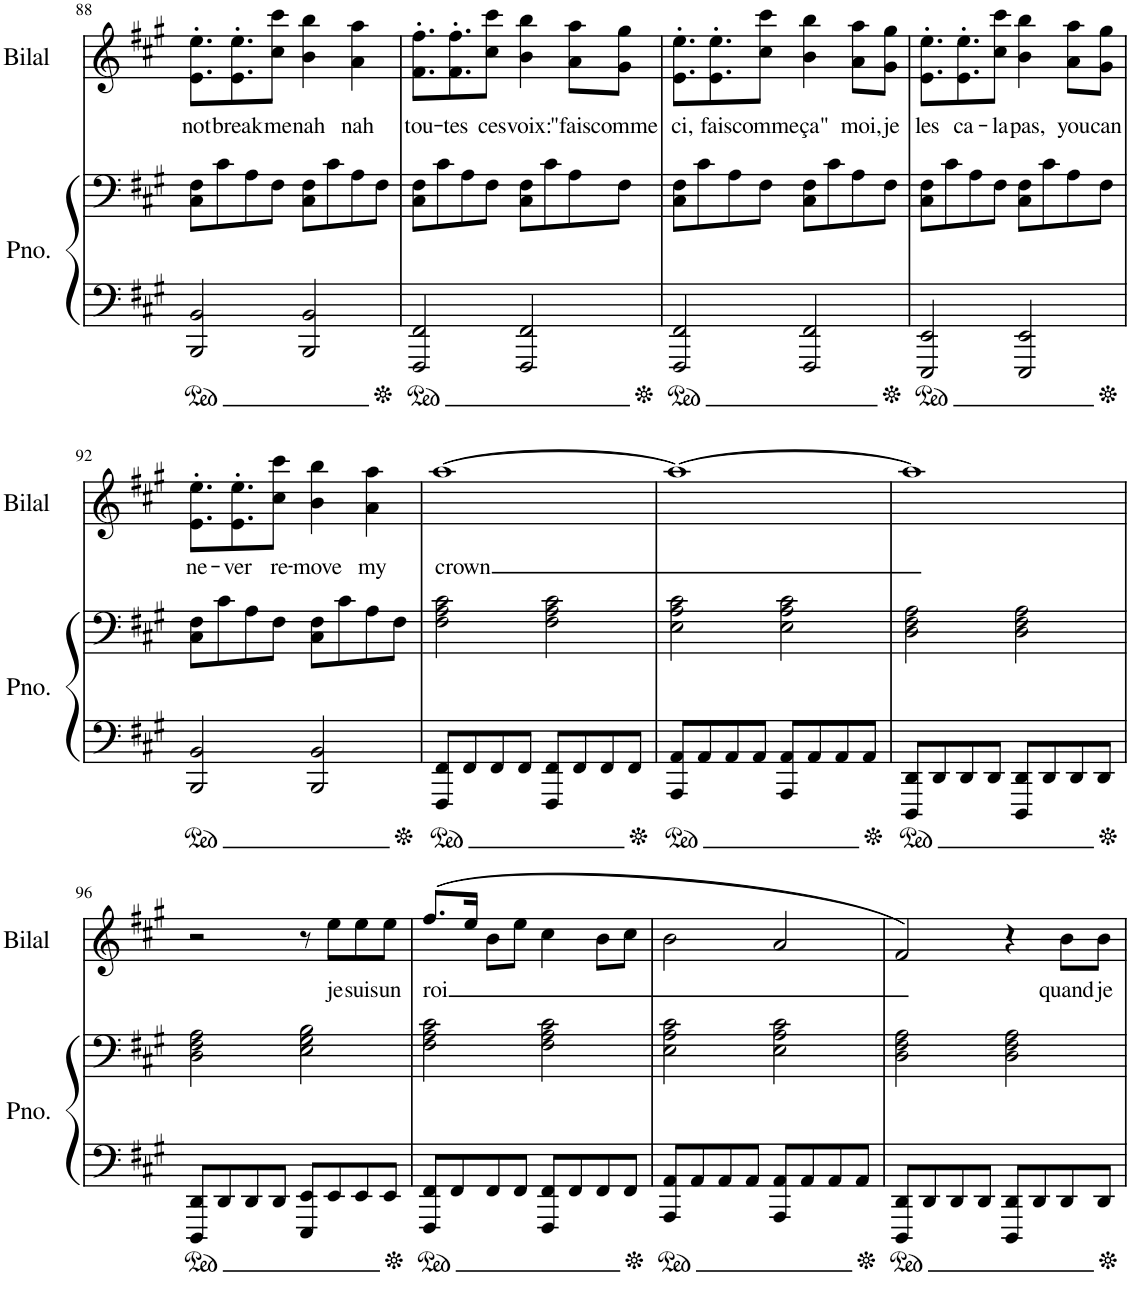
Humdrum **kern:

**kern	**kern	**kern	**text
*part2	*part2	*part1	*part1
*staff3	*staff2	*staff1	*staff1
*I"Piano	*	*I"Bilal Hassani	*
*I'Pno.	*	*I'Bilal	*
!!LO:PB:g=z
*clefF4	*clefF4	*clefG2	*
*k[f#c#g#]	*k[f#c#g#]	*k[f#c#g#]	*
*M4/4	*M4/4	*M4/4	*
=88	=88	=88	=88
!	!	!	!LO:LY:b
2BBB/ 2BB/	8C#\ 8F#\L	8.e\' 8.ee\'L	not
.	8c#\	.	.
!	!	!	!LO:LY:b
.	.	8.e\' 8.ee\'	break
.	8A\	.	.
!	!	!	!LO:LY:b
.	8F#\J	8cc#\ 8ccc#\J	me
!	!	!	!LO:LY:b
2BBB/ 2BB/	8C#\ 8F#\L	4b\ 4bb\	nah
.	8c#\	.	.
!	!	!	!LO:LY:b
.	8A\	4a\ 4aa\	nah
.	8F#\J	.	.
=89	=89	=89	=89
!	!	!	!LO:LY:b
2FFF#/ 2FF#/	8C#\ 8F#\L	8.f#\' 8.ff#\'L	tou-
.	8c#\	.	.
!	!	!	!LO:LY:b
.	.	8.f#\' 8.ff#\'	-tes
.	8A\	.	.
!	!	!	!LO:LY:b
.	8F#\J	8cc#\ 8ccc#\J	ces
!	!	!	!LO:LY:b
2FFF#/ 2FF#/	8C#\ 8F#\L	4b\ 4bb\	voix:
.	8c#\	.	.
!	!	!	!LO:LY:b
.	8A\	8a\ 8aa\L	"fais
!	!	!	!LO:LY:b
.	8F#\J	8g#\ 8gg#\J	comme
=90	=90	=90	=90
!	!	!	!LO:LY:b
2FFF#/ 2FF#/	8C#\ 8F#\L	8.e\' 8.ee\'L	ci,
.	8c#\	.	.
!	!	!	!LO:LY:b
.	.	8.e\' 8.ee\'	fais
.	8A\	.	.
!	!	!	!LO:LY:b
.	8F#\J	8cc#\ 8ccc#\J	comme
!	!	!	!LO:LY:b
2FFF#/ 2FF#/	8C#\ 8F#\L	4b\ 4bb\	ça"
.	8c#\	.	.
!	!	!	!LO:LY:b
.	8A\	8a\ 8aa\L	moi,
!	!	!	!LO:LY:b
.	8F#\J	8g#\ 8gg#\J	je
=91	=91	=91	=91
!	!	!	!LO:LY:b
2EEE/ 2EE/	8C#\ 8F#\L	8.e\' 8.ee\'L	les
.	8c#\	.	.
!	!	!	!LO:LY:b
.	.	8.e\' 8.ee\'	ca-
.	8A\	.	.
!	!	!	!LO:LY:b
.	8F#\J	8cc#\ 8ccc#\J	-la
!	!	!	!LO:LY:b
2EEE/ 2EE/	8C#\ 8F#\L	4b\ 4bb\	pas,
.	8c#\	.	.
!	!	!	!LO:LY:b
.	8A\	8a\ 8aa\L	you
!	!	!	!LO:LY:b
.	8F#\J	8g#\ 8gg#\J	can
!!LO:LB:g=z
=92	=92	=92	=92
!	!	!	!LO:LY:b
2BBB/ 2BB/	8C#\ 8F#\L	8.e\' 8.ee\'L	ne-
.	8c#\	.	.
!	!	!	!LO:LY:b
.	.	8.e\' 8.ee\'	-ver
.	8A\	.	.
!	!	!	!LO:LY:b
.	8F#\J	8cc#\ 8ccc#\J	re-
!	!	!	!LO:LY:b
2BBB/ 2BB/	8C#\ 8F#\L	4b\ 4bb\	-move
.	8c#\	.	.
!	!	!	!LO:LY:b
.	8A\	4a\ 4aa\	my
.	8F#\J	.	.
=93	=93	=93	=93
!	!	!	!LO:LY:b
8FFF#/ 8FF#/L	2F#\ 2A\ 2c#\	[1aa	crown
8FF#/	.	.	.
8FF#/	.	.	.
8FF#/J	.	.	.
8FFF#/ 8FF#/L	2F#\ 2A\ 2c#\	.	.
8FF#/	.	.	.
8FF#/	.	.	.
8FF#/J	.	.	.
=94	=94	=94	=94
8AAA/ 8AA/L	2E\ 2A\ 2c#\	1aa_	.
8AA/	.	.	.
8AA/	.	.	.
8AA/J	.	.	.
8AAA/ 8AA/L	2E\ 2A\ 2c#\	.	.
8AA/	.	.	.
8AA/	.	.	.
8AA/J	.	.	.
=95	=95	=95	=95
8DDD/ 8DD/L	2D\ 2F#\ 2A\	1aa]	.
8DD/	.	.	.
8DD/	.	.	.
8DD/J	.	.	.
8DDD/ 8DD/L	2D\ 2F#\ 2A\	.	.
8DD/	.	.	.
8DD/	.	.	.
8DD/J	.	.	.
!!LO:LB:g=z
=96	=96	=96	=96
8DDD/ 8DD/L	2D\ 2F#\ 2A\	2r	.
8DD/	.	.	.
8DD/	.	.	.
8DD/J	.	.	.
8EEE/ 8EE/L	2E\ 2G#\ 2B\	8r	.
!	!	!	!LO:LY:b
8EE/	.	8ee\L	je
!	!	!	!LO:LY:b
8EE/	.	8ee\	suis
!	!	!	!LO:LY:b
8EE/J	.	8ee\J	un
=97	=97	=97	=97
!	!	!	!LO:LY:b
8FFF#/ 8FF#/L	2F#\ 2A\ 2c#\	(>8.ff#/L	roi
8FF#/	.	.	.
.	.	16ee/Jk	.
8FF#/	.	8b\L	.
8FF#/J	.	8ee\J	.
8FFF#/ 8FF#/L	2F#\ 2A\ 2c#\	4cc#\	.
8FF#/	.	.	.
8FF#/	.	8b\L	.
8FF#/J	.	8cc#\J	.
=98	=98	=98	=98
8AAA/ 8AA/L	2E\ 2A\ 2c#\	2b\	.
8AA/	.	.	.
8AA/	.	.	.
8AA/J	.	.	.
8AAA/ 8AA/L	2E\ 2A\ 2c#\	2a/	.
8AA/	.	.	.
8AA/	.	.	.
8AA/J	.	.	.
=99	=99	=99	=99
8DDD/ 8DD/L	2D\ 2F#\ 2A\	2f#/)	.
8DD/	.	.	.
8DD/	.	.	.
8DD/J	.	.	.
8DDD/ 8DD/L	2D\ 2F#\ 2A\	4r	.
8DD/	.	.	.
!	!	!	!LO:LY:b
8DD/	.	8b\L	quand
!	!	!	!LO:LY:b
8DD/J	.	8b\J	je
=	=	=	=
*-	*-	*-	*-
